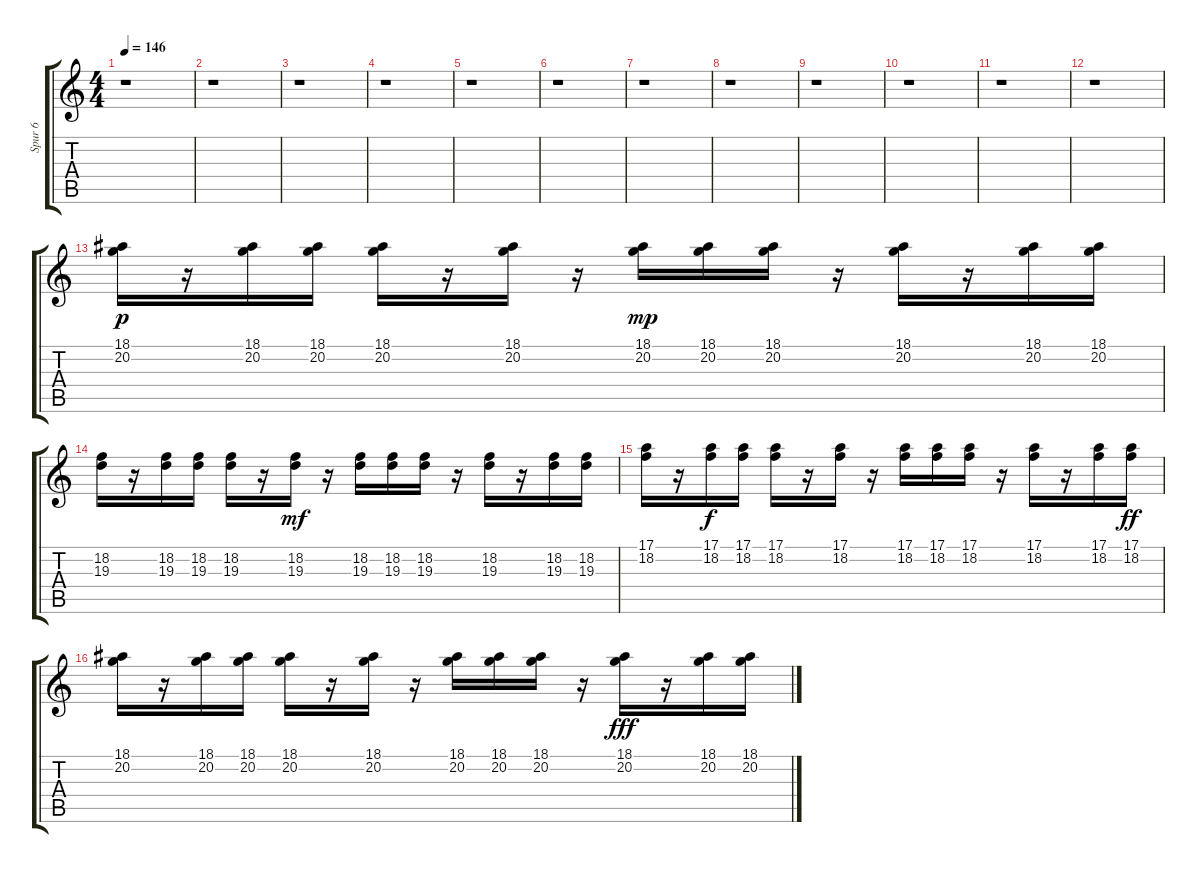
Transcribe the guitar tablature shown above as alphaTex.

\track ("Spur 6" "Spur 6") {instrument marimba}
\staff {score tabs}
\tuning (E4 B3 G3 D3 A2 E2) {hide}
\ts (4 4)
\tempo 146
\clef g2
\ks c
r.1{dy fff} |
r.1 |
r.1 |
r.1 |
r.1 |
r.1 |
r.1 |
r.1 |
r.1 |
r.1 |
r.1 |
r.1 |
(18.1 20.2).16{dy p} r.16 (18.1 20.2).16 (18.1 20.2).16 (18.1 20.2).16 r.16 (18.1 20.2).16 r.16 (18.1 20.2).16{dy mp} (18.1 20.2).16 (18.1 20.2).16 r.16 (18.1 20.2).16 r.16 (18.1 20.2).16 (18.1 20.2).16 |
(18.2 19.3).16 r.16 (18.2 19.3).16 (18.2 19.3).16 (18.2 19.3).16 r.16 (18.2 19.3).16{dy mf} r.16 (18.2 19.3).16 (18.2 19.3).16 (18.2 19.3).16 r.16 (18.2 19.3).16 r.16 (18.2 19.3).16 (18.2 19.3).16 |
(17.1 18.2).16 r.16 (17.1 18.2).16{dy f} (17.1 18.2).16 (17.1 18.2).16 r.16 (17.1 18.2).16 r.16 (17.1 18.2).16 (17.1 18.2).16 (17.1 18.2).16 r.16 (17.1 18.2).16 r.16 (17.1 18.2).16 (17.1 18.2).16{dy ff} |
(18.1 20.2).16 r.16 (18.1 20.2).16 (18.1 20.2).16 (18.1 20.2).16 r.16 (18.1 20.2).16 r.16 (18.1 20.2).16 (18.1 20.2).16 (18.1 20.2).16 r.16 (18.1 20.2).16{dy fff} r.16 (18.1 20.2).16 (18.1 20.2).16
